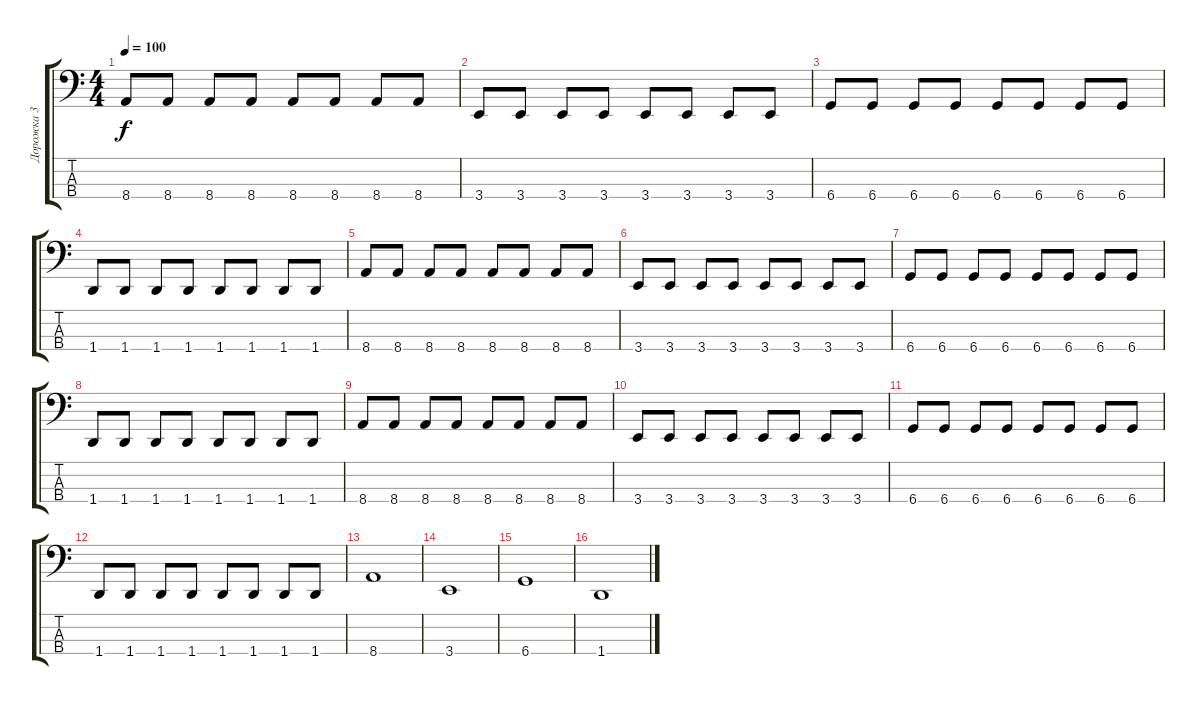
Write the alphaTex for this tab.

\track ("Дорожка 3" "Дорожка 3") {instrument electricbassfinger}
\staff {score tabs}
\tuning (Gb2 Db2 Ab1 Db1) {hide}
\ts (4 4)
\tempo 100
\clef f4
\ks c
8.4.8{dy f} 8.4.8 8.4.8 8.4.8 8.4.8 8.4.8 8.4.8 8.4.8 |
3.4.8 3.4.8 3.4.8 3.4.8 3.4.8 3.4.8 3.4.8 3.4.8 |
6.4.8 6.4.8 6.4.8 6.4.8 6.4.8 6.4.8 6.4.8 6.4.8 |
1.4.8 1.4.8 1.4.8 1.4.8 1.4.8 1.4.8 1.4.8 1.4.8 |
8.4.8 8.4.8 8.4.8 8.4.8 8.4.8 8.4.8 8.4.8 8.4.8 |
3.4.8 3.4.8 3.4.8 3.4.8 3.4.8 3.4.8 3.4.8 3.4.8 |
6.4.8 6.4.8 6.4.8 6.4.8 6.4.8 6.4.8 6.4.8 6.4.8 |
1.4.8 1.4.8 1.4.8 1.4.8 1.4.8 1.4.8 1.4.8 1.4.8 |
8.4.8 8.4.8 8.4.8 8.4.8 8.4.8 8.4.8 8.4.8 8.4.8 |
3.4.8 3.4.8 3.4.8 3.4.8 3.4.8 3.4.8 3.4.8 3.4.8 |
6.4.8 6.4.8 6.4.8 6.4.8 6.4.8 6.4.8 6.4.8 6.4.8 |
1.4.8 1.4.8 1.4.8 1.4.8 1.4.8 1.4.8 1.4.8 1.4.8 |
8.4.1 |
3.4.1 |
6.4.1 |
1.4.1
